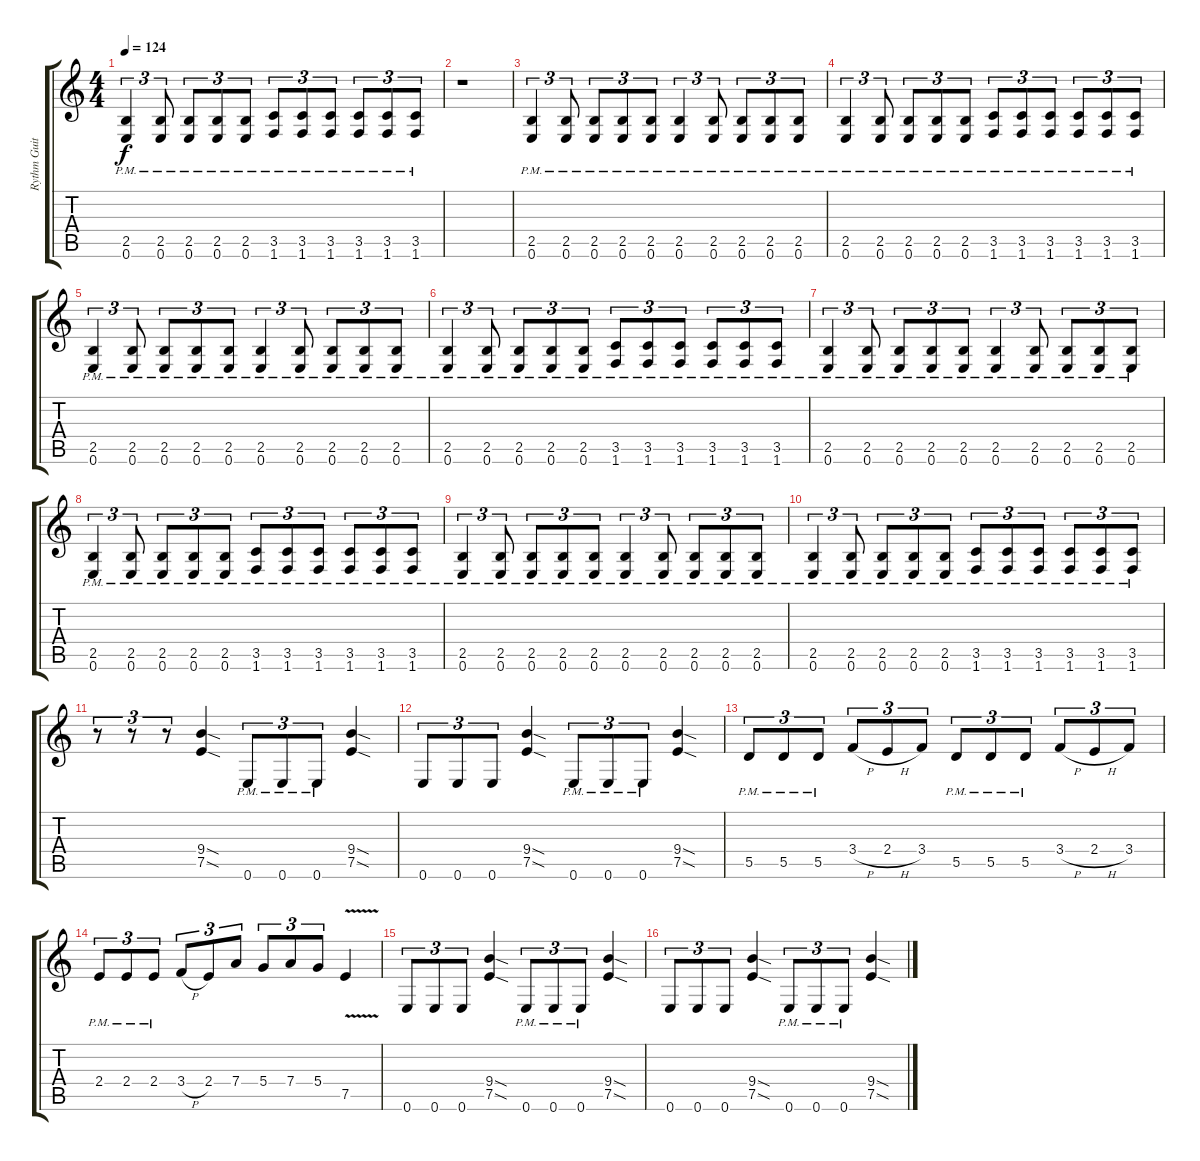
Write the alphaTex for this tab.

\track ("Rythm Guitar 1" "Rythm Guit") {instrument distortionguitar}
\staff {score tabs}
\tuning (E4 B3 G3 D3 A2 E2) {hide}
\ts (4 4)
\tempo 124
\clef g2
\ks c
(2.5{pm} 0.6{pm}).4{tu (3 2) dy f} (2.5{pm} 0.6{pm}).8{tu (3 2)} (2.5{pm} 0.6{pm}).8{tu (3 2)} (2.5{pm} 0.6{pm}).8{tu (3 2)} (2.5{pm} 0.6{pm}).8{tu (3 2)} (3.5{pm} 1.6{pm}).8{tu (3 2)} (3.5{pm} 1.6{pm}).8{tu (3 2)} (3.5{pm} 1.6{pm}).8{tu (3 2)} (3.5{pm} 1.6{pm}).8{tu (3 2)} (3.5{pm} 1.6{pm}).8{tu (3 2)} (3.5{pm} 1.6{pm}).8{tu (3 2)} |
r.1 |
(2.5{pm} 0.6{pm}).4{tu (3 2)} (2.5{pm} 0.6{pm}).8{tu (3 2)} (2.5{pm} 0.6{pm}).8{tu (3 2)} (2.5{pm} 0.6{pm}).8{tu (3 2)} (2.5{pm} 0.6{pm}).8{tu (3 2)} (2.5{pm} 0.6{pm}).4{tu (3 2)} (2.5{pm} 0.6{pm}).8{tu (3 2)} (2.5{pm} 0.6{pm}).8{tu (3 2)} (2.5{pm} 0.6{pm}).8{tu (3 2)} (2.5{pm} 0.6{pm}).8{tu (3 2)} |
(2.5{pm} 0.6{pm}).4{tu (3 2)} (2.5{pm} 0.6{pm}).8{tu (3 2)} (2.5{pm} 0.6{pm}).8{tu (3 2)} (2.5{pm} 0.6{pm}).8{tu (3 2)} (2.5{pm} 0.6{pm}).8{tu (3 2)} (3.5{pm} 1.6{pm}).8{tu (3 2)} (3.5{pm} 1.6{pm}).8{tu (3 2)} (3.5{pm} 1.6{pm}).8{tu (3 2)} (3.5{pm} 1.6{pm}).8{tu (3 2)} (3.5{pm} 1.6{pm}).8{tu (3 2)} (3.5{pm} 1.6{pm}).8{tu (3 2)} |
(2.5{pm} 0.6{pm}).4{tu (3 2)} (2.5{pm} 0.6{pm}).8{tu (3 2)} (2.5{pm} 0.6{pm}).8{tu (3 2)} (2.5{pm} 0.6{pm}).8{tu (3 2)} (2.5{pm} 0.6{pm}).8{tu (3 2)} (2.5{pm} 0.6{pm}).4{tu (3 2)} (2.5{pm} 0.6{pm}).8{tu (3 2)} (2.5{pm} 0.6{pm}).8{tu (3 2)} (2.5{pm} 0.6{pm}).8{tu (3 2)} (2.5{pm} 0.6{pm}).8{tu (3 2)} |
(2.5{pm} 0.6{pm}).4{tu (3 2)} (2.5{pm} 0.6{pm}).8{tu (3 2)} (2.5{pm} 0.6{pm}).8{tu (3 2)} (2.5{pm} 0.6{pm}).8{tu (3 2)} (2.5{pm} 0.6{pm}).8{tu (3 2)} (3.5{pm} 1.6{pm}).8{tu (3 2)} (3.5{pm} 1.6{pm}).8{tu (3 2)} (3.5{pm} 1.6{pm}).8{tu (3 2)} (3.5{pm} 1.6{pm}).8{tu (3 2)} (3.5{pm} 1.6{pm}).8{tu (3 2)} (3.5{pm} 1.6{pm}).8{tu (3 2)} |
(2.5{pm} 0.6{pm}).4{tu (3 2)} (2.5{pm} 0.6{pm}).8{tu (3 2)} (2.5{pm} 0.6{pm}).8{tu (3 2)} (2.5{pm} 0.6{pm}).8{tu (3 2)} (2.5{pm} 0.6{pm}).8{tu (3 2)} (2.5{pm} 0.6{pm}).4{tu (3 2)} (2.5{pm} 0.6{pm}).8{tu (3 2)} (2.5{pm} 0.6{pm}).8{tu (3 2)} (2.5{pm} 0.6{pm}).8{tu (3 2)} (2.5{pm} 0.6{pm}).8{tu (3 2)} |
(2.5{pm} 0.6{pm}).4{tu (3 2)} (2.5{pm} 0.6{pm}).8{tu (3 2)} (2.5{pm} 0.6{pm}).8{tu (3 2)} (2.5{pm} 0.6{pm}).8{tu (3 2)} (2.5{pm} 0.6{pm}).8{tu (3 2)} (3.5{pm} 1.6{pm}).8{tu (3 2)} (3.5{pm} 1.6{pm}).8{tu (3 2)} (3.5{pm} 1.6{pm}).8{tu (3 2)} (3.5{pm} 1.6{pm}).8{tu (3 2)} (3.5{pm} 1.6{pm}).8{tu (3 2)} (3.5{pm} 1.6{pm}).8{tu (3 2)} |
(2.5{pm} 0.6{pm}).4{tu (3 2)} (2.5{pm} 0.6{pm}).8{tu (3 2)} (2.5{pm} 0.6{pm}).8{tu (3 2)} (2.5{pm} 0.6{pm}).8{tu (3 2)} (2.5{pm} 0.6{pm}).8{tu (3 2)} (2.5{pm} 0.6{pm}).4{tu (3 2)} (2.5{pm} 0.6{pm}).8{tu (3 2)} (2.5{pm} 0.6{pm}).8{tu (3 2)} (2.5{pm} 0.6{pm}).8{tu (3 2)} (2.5{pm} 0.6{pm}).8{tu (3 2)} |
(2.5{pm} 0.6{pm}).4{tu (3 2)} (2.5{pm} 0.6{pm}).8{tu (3 2)} (2.5{pm} 0.6{pm}).8{tu (3 2)} (2.5{pm} 0.6{pm}).8{tu (3 2)} (2.5{pm} 0.6{pm}).8{tu (3 2)} (3.5{pm} 1.6{pm}).8{tu (3 2)} (3.5{pm} 1.6{pm}).8{tu (3 2)} (3.5{pm} 1.6{pm}).8{tu (3 2)} (3.5{pm} 1.6{pm}).8{tu (3 2)} (3.5{pm} 1.6{pm}).8{tu (3 2)} (3.5{pm} 1.6{pm}).8{tu (3 2)} |
r.8{tu (3 2)} r.8{tu (3 2)} r.8{tu (3 2)} (9.4{sod} 7.5{sod}).4 0.6{pm}.8{tu (3 2)} 0.6{pm}.8{tu (3 2)} 0.6{pm}.8{tu (3 2)} (9.4{sod} 7.5{sod}).4 |
0.6.8{tu (3 2)} 0.6.8{tu (3 2)} 0.6.8{tu (3 2)} (9.4{sod} 7.5{sod}).4 0.6{pm}.8{tu (3 2)} 0.6{pm}.8{tu (3 2)} 0.6{pm}.8{tu (3 2)} (9.4{sod} 7.5{sod}).4 |
5.5{pm}.8{tu (3 2)} 5.5{pm}.8{tu (3 2)} 5.5{pm}.8{tu (3 2)} 3.4{h}.8{tu (3 2)} 2.4{h}.8{tu (3 2)} 3.4.8{tu (3 2)} 5.5{pm}.8{tu (3 2)} 5.5{pm}.8{tu (3 2)} 5.5{pm}.8{tu (3 2)} 3.4{h}.8{tu (3 2)} 2.4{h}.8{tu (3 2)} 3.4.8{tu (3 2)} |
2.4{pm}.8{tu (3 2)} 2.4{pm}.8{tu (3 2)} 2.4{pm}.8{tu (3 2)} 3.4{h}.8{tu (3 2)} 2.4.8{tu (3 2)} 7.4.8{tu (3 2)} 5.4.8{tu (3 2)} 7.4.8{tu (3 2)} 5.4.8{tu (3 2)} 7.5{v}.4 |
0.6.8{tu (3 2)} 0.6.8{tu (3 2)} 0.6.8{tu (3 2)} (9.4{sod} 7.5{sod}).4 0.6{pm}.8{tu (3 2)} 0.6{pm}.8{tu (3 2)} 0.6{pm}.8{tu (3 2)} (9.4{sod} 7.5{sod}).4 |
0.6.8{tu (3 2)} 0.6.8{tu (3 2)} 0.6.8{tu (3 2)} (9.4{sod} 7.5{sod}).4 0.6{pm}.8{tu (3 2)} 0.6{pm}.8{tu (3 2)} 0.6{pm}.8{tu (3 2)} (9.4{sod} 7.5{sod}).4
